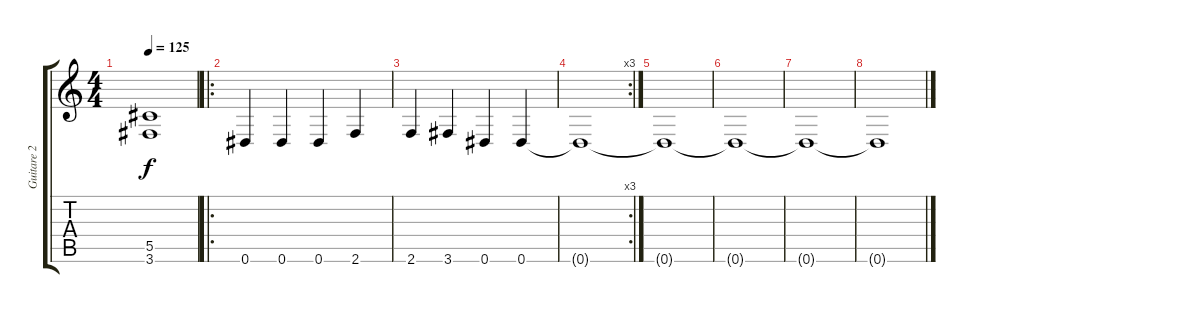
\track ("Guitare 2" "Guitare 2") {instrument distortionguitar}
\staff {score tabs}
\tuning (Eb4 Bb3 Gb3 Db3 Ab2 Eb2) {hide}
\ts (4 4)
\tempo 125
\clef g2
\ks c
(5.5{t} 3.6{t}).1{dy f} |
\ro
0.6.4 0.6.4 0.6.4 2.6.4 |
2.6.4 3.6.4 0.6.4 0.6.4 |
\rc 3
0.6{t}.1 |
0.6{t}.1 |
0.6{t}.1 |
0.6{t}.1 |
0.6{t}.1
